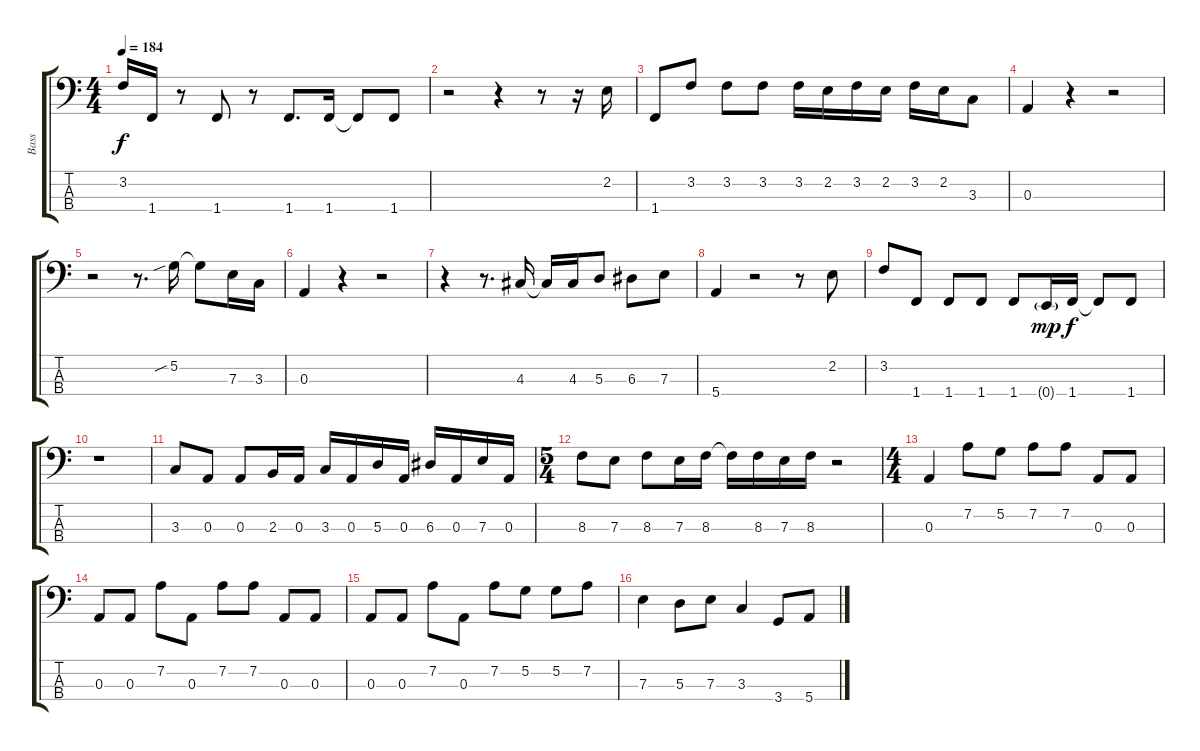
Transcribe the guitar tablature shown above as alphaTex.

\track ("Bass" "Bass") {instrument electricbasspick}
\staff {score tabs}
\tuning (G2 D2 A1 E1) {hide}
\ts (4 4)
\tempo 184
\clef f4
\ks c
3.2.16{dy f} 1.4.16 r.8 1.4.8 r.8 1.4.8{d} 1.4.16 1.4{t}.8 1.4.8 |
r.2 r.4 r.8 r.16 2.2.16 |
1.4.8 3.2.8 3.2.8 3.2.8 3.2.16 2.2.16 3.2.16 2.2.16 3.2.16 2.2.16 3.3.8 |
0.3.4 r.4 r.2 |
r.2 r.8{d} 5.2{sib}.16 5.2{t}.8 7.3.16 3.3.16 |
0.3.4 r.4 r.2 |
r.4 r.8{d} 4.3.16 4.3{t}.16 4.3.16 5.3.8 6.3.8 7.3.8 |
5.4.4 r.2 r.8 2.2.8 |
3.2.8 1.4.8 1.4.8 1.4.8 1.4.8 0.4{g}.16{dy mp} 1.4.16{dy f} 1.4{t}.8 1.4.8 |
r.1 |
3.3.8 0.3.8 0.3.8 2.3.16 0.3.16 3.3.16 0.3.16 5.3.16 0.3.16 6.3.16 0.3.16 7.3.16 0.3.16 |
\ts (5 4)
8.3.8 7.3.8 8.3.8 7.3.16 8.3.16 8.3{t}.16 8.3.16 7.3.16 8.3.16 r.2 |
\ts (4 4)
0.3.4 7.2.8 5.2.8 7.2.8 7.2.8 0.3.8 0.3.8 |
0.3.8 0.3.8 7.2.8 0.3.8 7.2.8 7.2.8 0.3.8 0.3.8 |
0.3.8 0.3.8 7.2.8 0.3.8 7.2.8 5.2.8 5.2.8 7.2.8 |
7.3.4 5.3.8 7.3.8 3.3.4 3.4.8 5.4.8
